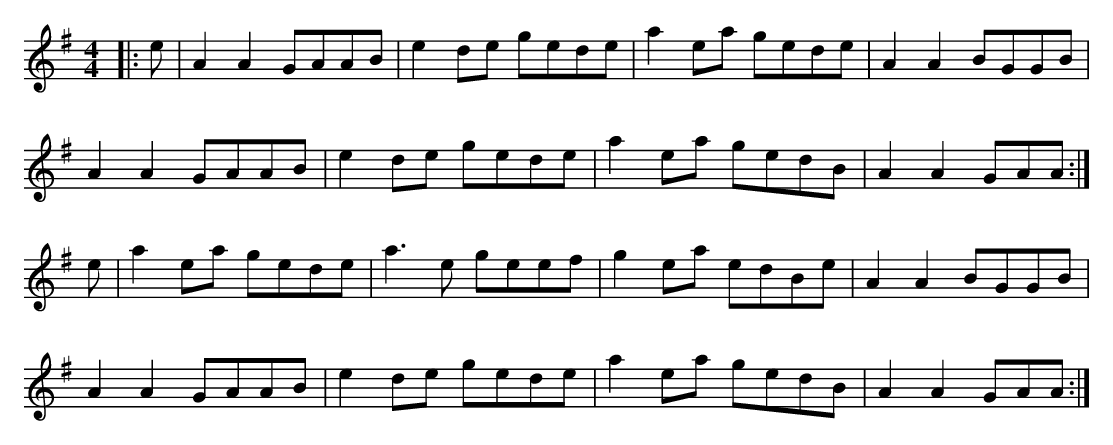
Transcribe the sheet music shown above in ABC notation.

X:1
M:4/4
K:Ador
|:e|A2A2 GAAB|e2de gede|a2ea gede|A2A2 BGGB|
A2A2 GAAB|e2de gede|a2ea gedB|A2A2 GAA:|
e|a2ea gede|a3 e geef|g2ea edBe|A2A2 BGGB|
A2A2 GAAB|e2de gede|a2ea gedB|A2A2 GAA:|
